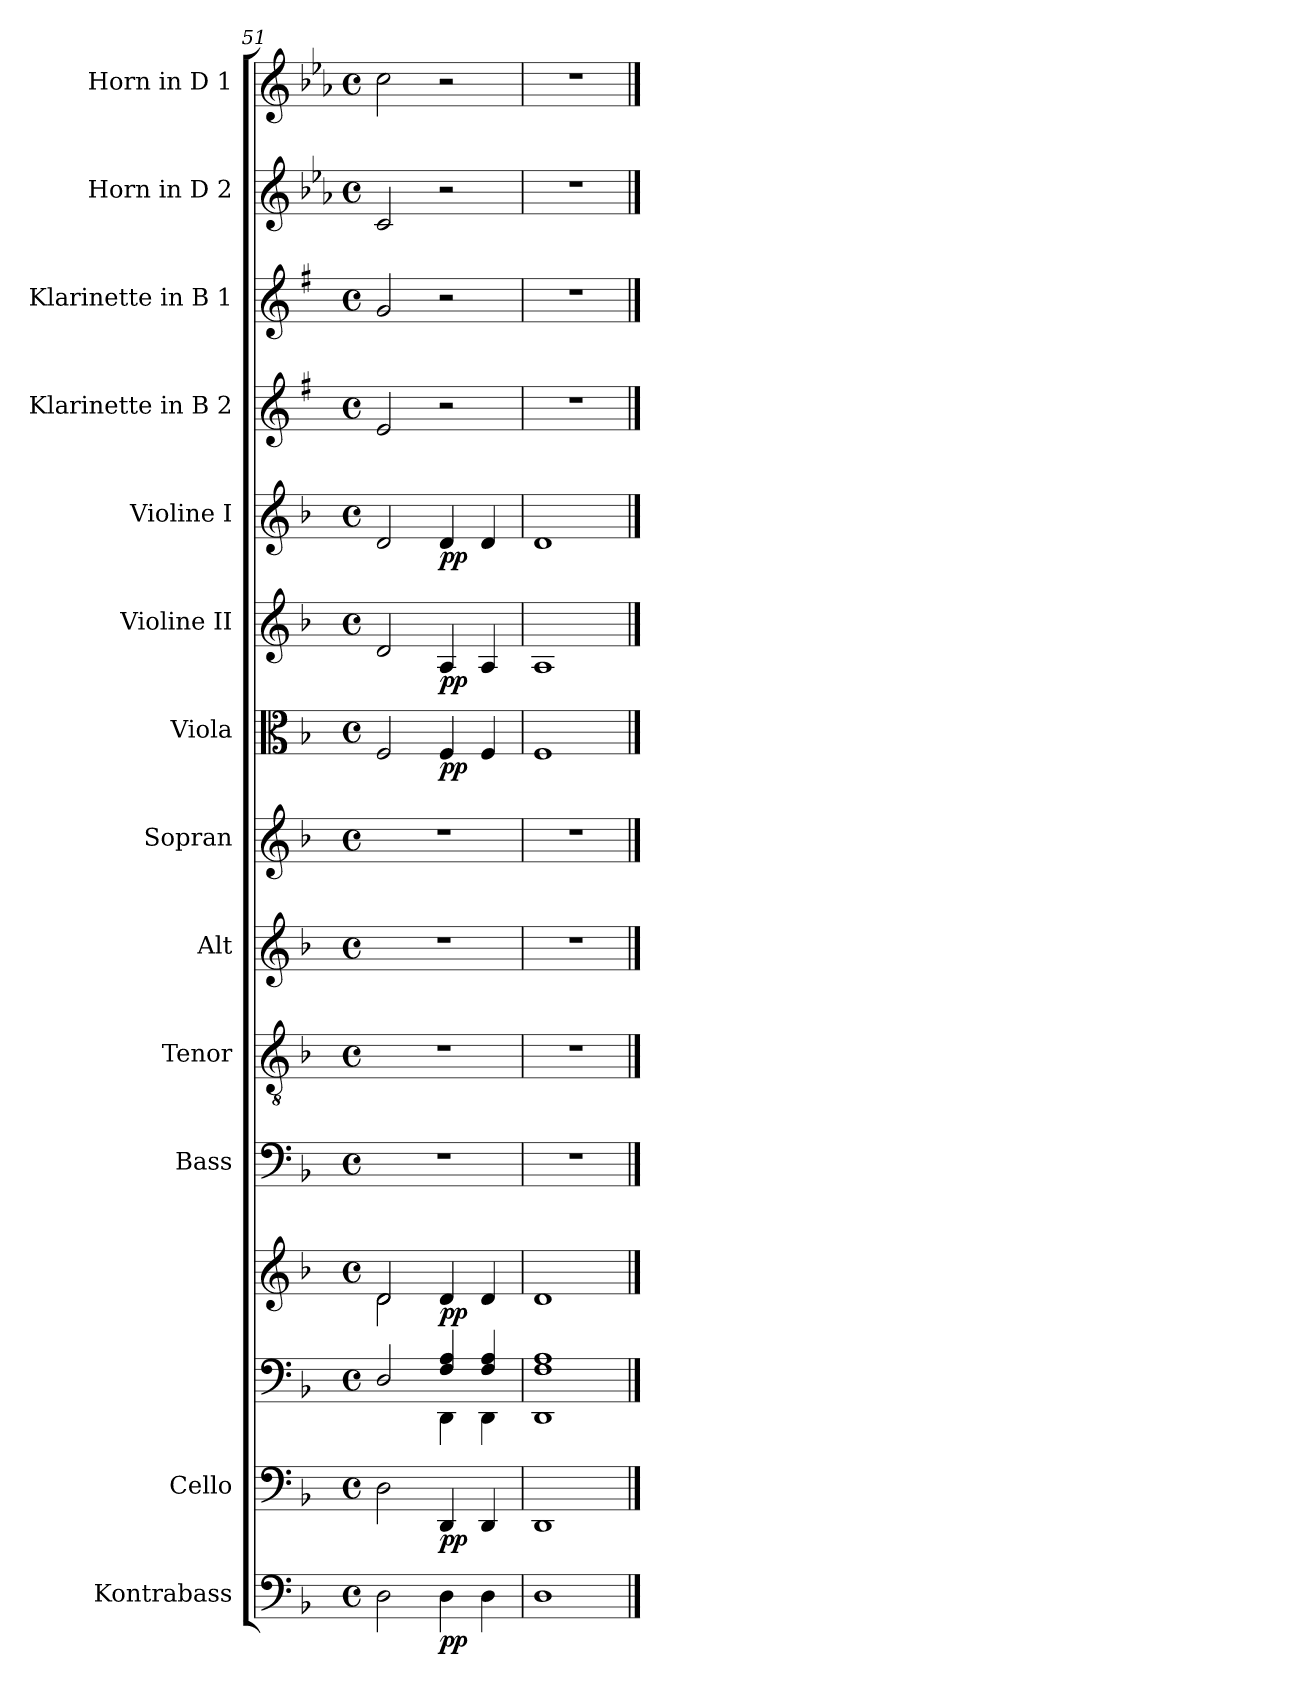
**kern	**dynam	**kern	**dynam	**kern	**kern	**dynam	**kern	**kern	**kern	**kern	**kern	**dynam	**kern	**dynam	**kern	**dynam	**kern	**kern	**kern	**kern
*part14	*part14	*part13	*part13	*part12	*part12	*part12	*part11	*part10	*part9	*part8	*part7	*part7	*part6	*part6	*part5	*part5	*part4	*part3	*part2	*part1
*staff15	*staff15	*staff14	*staff14	*staff13	*staff12	*staff12/13	*staff11	*staff10	*staff9	*staff8	*staff7	*staff7	*staff6	*staff6	*staff5	*staff5	*staff4	*staff3	*staff2	*staff1
*I"Kontrabass	*	*I"Cello	*	*	*	*	*I"Bass	*I"Tenor	*I"Alt	*I"Sopran	*I"Viola	*	*I"Violine II	*	*I"Violine I	*	*I"Klarinette in B 2	*I"Klarinette in B 1	*I"Horn in D 2	*I"Horn in D 1
*I'Kb.	*	*	*	*	*	*	*I'B	*I'T	*I'A	*I'S	*I'Vla.	*	*I'Vl. II	*	*I'Vl. I	*	*	*	*I'Hrn. 2	*I'Hrn. 1
*clefF4	*	*clefF4	*	*clefF4	*clefG2	*	*clefF4	*clefGv2	*clefG2	*clefG2	*clefC3	*	*clefG2	*	*clefG2	*	*clefG2	*clefG2	*clefG2	*clefG2
*ITrd7c12	*	*	*	*	*	*	*	*	*	*	*	*	*	*	*	*	*ITrd1c2	*ITrd1c2	*ITrd4c7	*ITrd4c7
*k[b-]	*	*k[b-]	*	*k[b-]	*k[b-]	*	*k[b-]	*k[b-]	*k[b-]	*k[b-]	*k[b-]	*	*k[b-]	*	*k[b-]	*	*k[b-]	*k[b-]	*k[b-e-a-d-]	*k[b-e-a-d-]
*F:	*	*F:	*	*F:	*F:	*	*F:	*F:	*F:	*F:	*F:	*	*F:	*	*F:	*	*F:	*F:	*A-:	*A-:
*M4/4	*	*M4/4	*	*M4/4	*M4/4	*	*M4/4	*M4/4	*M4/4	*M4/4	*M4/4	*	*M4/4	*	*M4/4	*	*M4/4	*M4/4	*M4/4	*M4/4
*met(c)	*	*met(c)	*	*met(c)	*met(c)	*	*met(c)	*met(c)	*met(c)	*met(c)	*met(c)	*	*met(c)	*	*met(c)	*	*met(c)	*met(c)	*met(c)	*met(c)
=51	=51	=51	=51	=51	=51	=51	=51	=51	=51	=51	=51	=51	=51	=51	=51	=51	=51	=51	=51	=51
*	*	*	*	*^	*^	*	*	*	*	*	*	*	*	*	*	*	*	*	*	*
2DD\	.	2D\	.	2D/	2ryy	2d/	2d\	.	1r	1r	1r	1r	2F/	.	2d/	.	2d/	.	2d/	2f/	2F/	2f\
!	!LO:DY:b	!	!LO:DY:b	!	!	!	!	!LO:DY:b	!	!	!	!	!	!LO:DY:b	!	!LO:DY:b	!	!LO:DY:b	!	!	!	!
4DD\	pp	4DD/	pp	4F/ 4A/	4DD\	4d/	2ryy	pp	.	.	.	.	4F/	pp	4A/	pp	4d/	pp	2r	2r	2r	2r
4DD\	.	4DD/	.	4F/ 4A/	4DD\	4d/	.	.	.	.	.	.	4F/	.	4A/	.	4d/	.	.	.	.	.
*	*	*	*	*	*	*v	*v	*	*	*	*	*	*	*	*	*	*	*	*	*	*	*
=52	=52	=52	=52	=52	=52	=52	=52	=52	=52	=52	=52	=52	=52	=52	=52	=52	=52	=52	=52	=52	=52
1DD	.	1DD	.	1F 1A	1DD	1d	.	1r	1r	1r	1r	1F	.	1A	.	1d	.	1r	1r	1r	1r
*	*	*	*	*v	*v	*	*	*	*	*	*	*	*	*	*	*	*	*	*	*	*
==	==	==	==	==	==	==	==	==	==	==	==	==	==	==	==	==	==	==	==	==
*-	*-	*-	*-	*-	*-	*-	*-	*-	*-	*-	*-	*-	*-	*-	*-	*-	*-	*-	*-	*-
